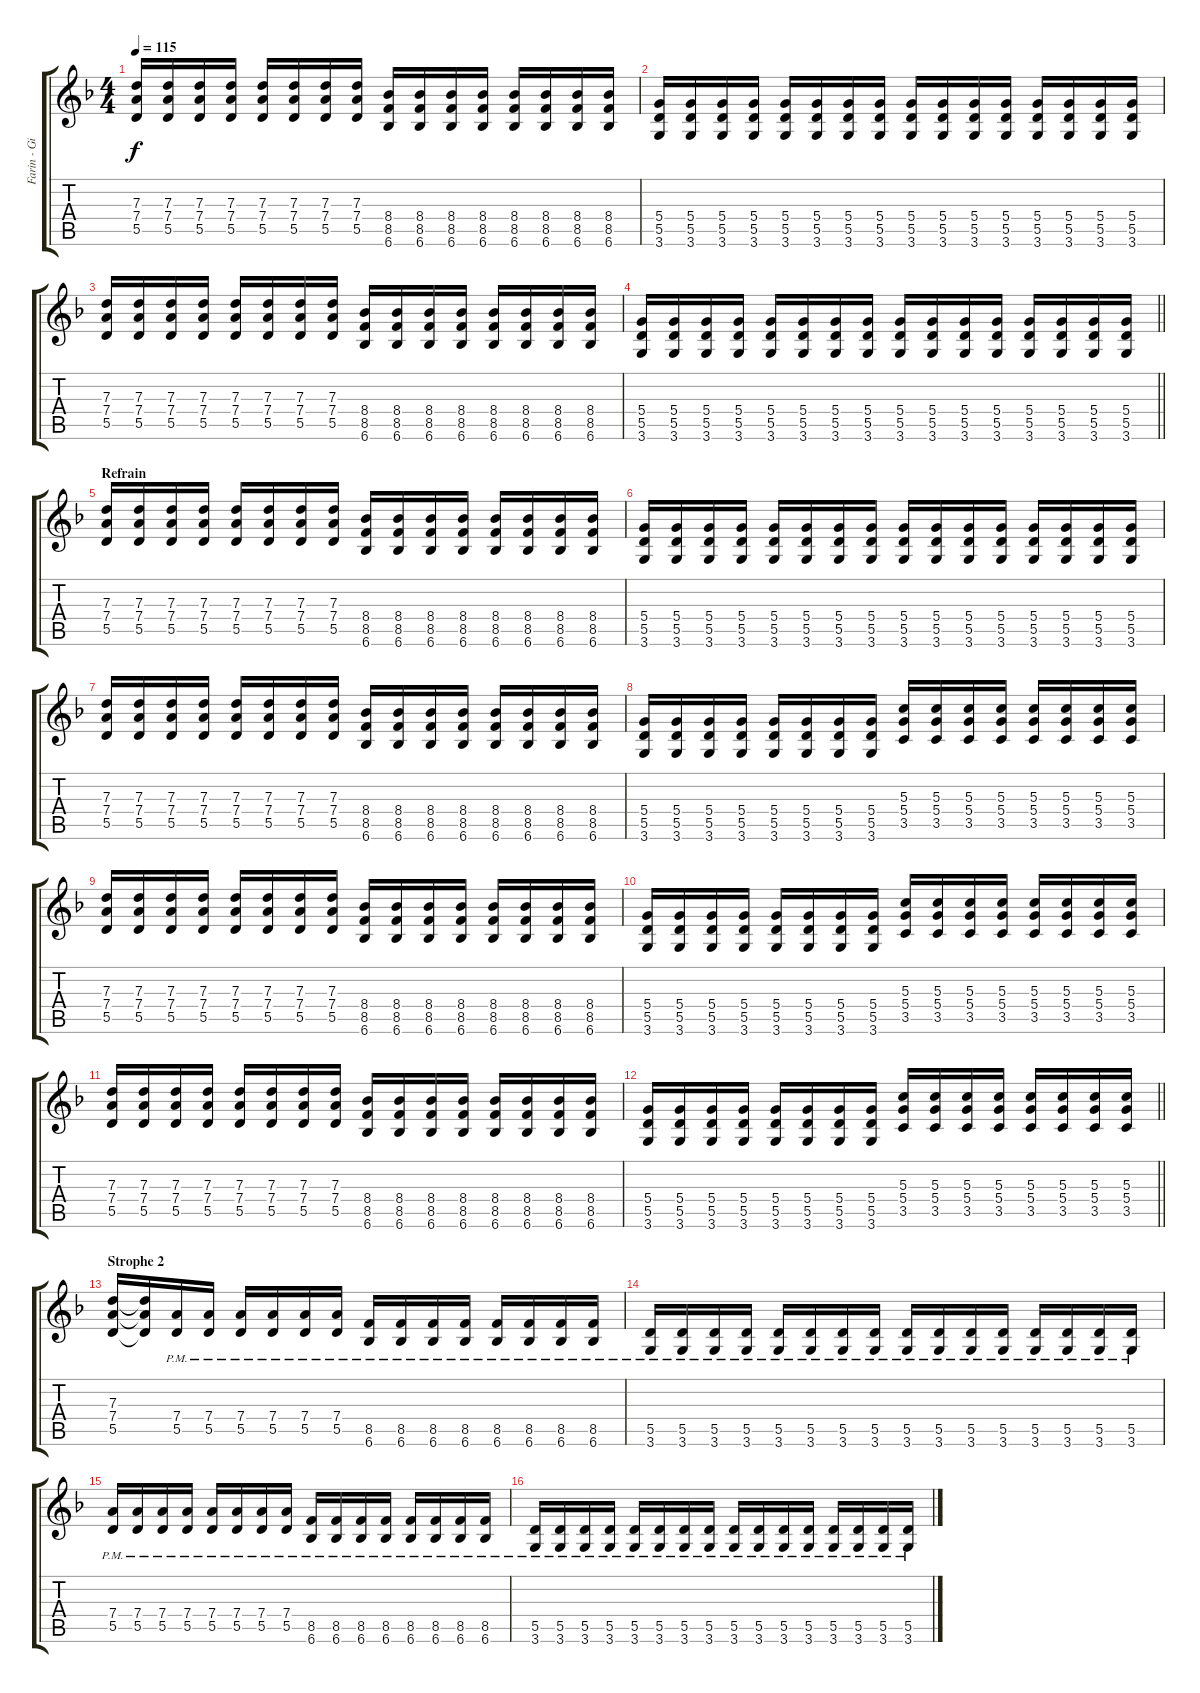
\track ("Farin - Gitarre (Rhythm)" "Farin - Gi") {instrument distortionguitar}
\staff {score tabs}
\tuning (E4 B3 G3 D3 A2 E2) {hide}
\ts (4 4)
\tempo 115
\clef g2
\ks f
(7.3 7.4 5.5).16{dy f} (7.3 7.4 5.5).16 (7.3 7.4 5.5).16 (7.3 7.4 5.5).16 (7.3 7.4 5.5).16 (7.3 7.4 5.5).16 (7.3 7.4 5.5).16 (7.3 7.4 5.5).16 (8.4 8.5 6.6).16 (8.4 8.5 6.6).16 (8.4 8.5 6.6).16 (8.4 8.5 6.6).16 (8.4 8.5 6.6).16 (8.4 8.5 6.6).16 (8.4 8.5 6.6).16 (8.4 8.5 6.6).16 |
(5.4 5.5 3.6).16 (5.4 5.5 3.6).16 (5.4 5.5 3.6).16 (5.4 5.5 3.6).16 (5.4 5.5 3.6).16 (5.4 5.5 3.6).16 (5.4 5.5 3.6).16 (5.4 5.5 3.6).16 (5.4 5.5 3.6).16 (5.4 5.5 3.6).16 (5.4 5.5 3.6).16 (5.4 5.5 3.6).16 (5.4 5.5 3.6).16 (5.4 5.5 3.6).16 (5.4 5.5 3.6).16 (5.4 5.5 3.6).16 |
(7.3 7.4 5.5).16 (7.3 7.4 5.5).16 (7.3 7.4 5.5).16 (7.3 7.4 5.5).16 (7.3 7.4 5.5).16 (7.3 7.4 5.5).16 (7.3 7.4 5.5).16 (7.3 7.4 5.5).16 (8.4 8.5 6.6).16 (8.4 8.5 6.6).16 (8.4 8.5 6.6).16 (8.4 8.5 6.6).16 (8.4 8.5 6.6).16 (8.4 8.5 6.6).16 (8.4 8.5 6.6).16 (8.4 8.5 6.6).16 |
\barLineRight lightlight
(5.4 5.5 3.6).16 (5.4 5.5 3.6).16 (5.4 5.5 3.6).16 (5.4 5.5 3.6).16 (5.4 5.5 3.6).16 (5.4 5.5 3.6).16 (5.4 5.5 3.6).16 (5.4 5.5 3.6).16 (5.4 5.5 3.6).16 (5.4 5.5 3.6).16 (5.4 5.5 3.6).16 (5.4 5.5 3.6).16 (5.4 5.5 3.6).16 (5.4 5.5 3.6).16 (5.4 5.5 3.6).16 (5.4 5.5 3.6).16 |
\section ("" "Refrain")
(7.3 7.4 5.5).16 (7.3 7.4 5.5).16 (7.3 7.4 5.5).16 (7.3 7.4 5.5).16 (7.3 7.4 5.5).16 (7.3 7.4 5.5).16 (7.3 7.4 5.5).16 (7.3 7.4 5.5).16 (8.4 8.5 6.6).16 (8.4 8.5 6.6).16 (8.4 8.5 6.6).16 (8.4 8.5 6.6).16 (8.4 8.5 6.6).16 (8.4 8.5 6.6).16 (8.4 8.5 6.6).16 (8.4 8.5 6.6).16 |
(5.4 5.5 3.6).16 (5.4 5.5 3.6).16 (5.4 5.5 3.6).16 (5.4 5.5 3.6).16 (5.4 5.5 3.6).16 (5.4 5.5 3.6).16 (5.4 5.5 3.6).16 (5.4 5.5 3.6).16 (5.4 5.5 3.6).16 (5.4 5.5 3.6).16 (5.4 5.5 3.6).16 (5.4 5.5 3.6).16 (5.4 5.5 3.6).16 (5.4 5.5 3.6).16 (5.4 5.5 3.6).16 (5.4 5.5 3.6).16 |
(7.3 7.4 5.5).16 (7.3 7.4 5.5).16 (7.3 7.4 5.5).16 (7.3 7.4 5.5).16 (7.3 7.4 5.5).16 (7.3 7.4 5.5).16 (7.3 7.4 5.5).16 (7.3 7.4 5.5).16 (8.4 8.5 6.6).16 (8.4 8.5 6.6).16 (8.4 8.5 6.6).16 (8.4 8.5 6.6).16 (8.4 8.5 6.6).16 (8.4 8.5 6.6).16 (8.4 8.5 6.6).16 (8.4 8.5 6.6).16 |
(5.4 5.5 3.6).16 (5.4 5.5 3.6).16 (5.4 5.5 3.6).16 (5.4 5.5 3.6).16 (5.4 5.5 3.6).16 (5.4 5.5 3.6).16 (5.4 5.5 3.6).16 (5.4 5.5 3.6).16 (5.3 5.4 3.5).16 (5.3 5.4 3.5).16 (5.3 5.4 3.5).16 (5.3 5.4 3.5).16 (5.3 5.4 3.5).16 (5.3 5.4 3.5).16 (5.3 5.4 3.5).16 (5.3 5.4 3.5).16 |
(7.3 7.4 5.5).16 (7.3 7.4 5.5).16 (7.3 7.4 5.5).16 (7.3 7.4 5.5).16 (7.3 7.4 5.5).16 (7.3 7.4 5.5).16 (7.3 7.4 5.5).16 (7.3 7.4 5.5).16 (8.4 8.5 6.6).16 (8.4 8.5 6.6).16 (8.4 8.5 6.6).16 (8.4 8.5 6.6).16 (8.4 8.5 6.6).16 (8.4 8.5 6.6).16 (8.4 8.5 6.6).16 (8.4 8.5 6.6).16 |
(5.4 5.5 3.6).16 (5.4 5.5 3.6).16 (5.4 5.5 3.6).16 (5.4 5.5 3.6).16 (5.4 5.5 3.6).16 (5.4 5.5 3.6).16 (5.4 5.5 3.6).16 (5.4 5.5 3.6).16 (5.3 5.4 3.5).16 (5.3 5.4 3.5).16 (5.3 5.4 3.5).16 (5.3 5.4 3.5).16 (5.3 5.4 3.5).16 (5.3 5.4 3.5).16 (5.3 5.4 3.5).16 (5.3 5.4 3.5).16 |
(7.3 7.4 5.5).16 (7.3 7.4 5.5).16 (7.3 7.4 5.5).16 (7.3 7.4 5.5).16 (7.3 7.4 5.5).16 (7.3 7.4 5.5).16 (7.3 7.4 5.5).16 (7.3 7.4 5.5).16 (8.4 8.5 6.6).16 (8.4 8.5 6.6).16 (8.4 8.5 6.6).16 (8.4 8.5 6.6).16 (8.4 8.5 6.6).16 (8.4 8.5 6.6).16 (8.4 8.5 6.6).16 (8.4 8.5 6.6).16 |
\barLineRight lightlight
(5.4 5.5 3.6).16 (5.4 5.5 3.6).16 (5.4 5.5 3.6).16 (5.4 5.5 3.6).16 (5.4 5.5 3.6).16 (5.4 5.5 3.6).16 (5.4 5.5 3.6).16 (5.4 5.5 3.6).16 (5.3 5.4 3.5).16 (5.3 5.4 3.5).16 (5.3 5.4 3.5).16 (5.3 5.4 3.5).16 (5.3 5.4 3.5).16 (5.3 5.4 3.5).16 (5.3 5.4 3.5).16 (5.3 5.4 3.5).16 |
\section ("" "Strophe 2")
(7.3 7.4 5.5).16 (7.3{t} 7.4{t} 5.5{t}).16 (7.4{pm} 5.5{pm}).16 (7.4{pm} 5.5{pm}).16 (7.4{pm} 5.5{pm}).16 (7.4{pm} 5.5{pm}).16 (7.4{pm} 5.5{pm}).16 (7.4{pm} 5.5{pm}).16 (8.5{pm} 6.6{pm}).16 (8.5{pm} 6.6{pm}).16 (8.5{pm} 6.6{pm}).16 (8.5{pm} 6.6{pm}).16 (8.5{pm} 6.6{pm}).16 (8.5{pm} 6.6{pm}).16 (8.5{pm} 6.6{pm}).16 (8.5{pm} 6.6{pm}).16 |
(5.5{pm} 3.6{pm}).16 (5.5{pm} 3.6{pm}).16 (5.5{pm} 3.6{pm}).16 (5.5{pm} 3.6{pm}).16 (5.5{pm} 3.6{pm}).16 (5.5{pm} 3.6{pm}).16 (5.5{pm} 3.6{pm}).16 (5.5{pm} 3.6{pm}).16 (5.5{pm} 3.6{pm}).16 (5.5{pm} 3.6{pm}).16 (5.5{pm} 3.6{pm}).16 (5.5{pm} 3.6{pm}).16 (5.5{pm} 3.6{pm}).16 (5.5{pm} 3.6{pm}).16 (5.5{pm} 3.6{pm}).16 (5.5{pm} 3.6{pm}).16 |
(7.4{pm} 5.5{pm}).16 (7.4{pm} 5.5{pm}).16 (7.4{pm} 5.5{pm}).16 (7.4{pm} 5.5{pm}).16 (7.4{pm} 5.5{pm}).16 (7.4{pm} 5.5{pm}).16 (7.4{pm} 5.5{pm}).16 (7.4{pm} 5.5{pm}).16 (8.5{pm} 6.6{pm}).16 (8.5{pm} 6.6{pm}).16 (8.5{pm} 6.6{pm}).16 (8.5{pm} 6.6{pm}).16 (8.5{pm} 6.6{pm}).16 (8.5{pm} 6.6{pm}).16 (8.5{pm} 6.6{pm}).16 (8.5{pm} 6.6{pm}).16 |
(5.5{pm} 3.6{pm}).16 (5.5{pm} 3.6{pm}).16 (5.5{pm} 3.6{pm}).16 (5.5{pm} 3.6{pm}).16 (5.5{pm} 3.6{pm}).16 (5.5{pm} 3.6{pm}).16 (5.5{pm} 3.6{pm}).16 (5.5{pm} 3.6{pm}).16 (5.5{pm} 3.6{pm}).16 (5.5{pm} 3.6{pm}).16 (5.5{pm} 3.6{pm}).16 (5.5{pm} 3.6{pm}).16 (5.5{pm} 3.6{pm}).16 (5.5{pm} 3.6{pm}).16 (5.5{pm} 3.6{pm}).16 (5.5{pm} 3.6{pm}).16
